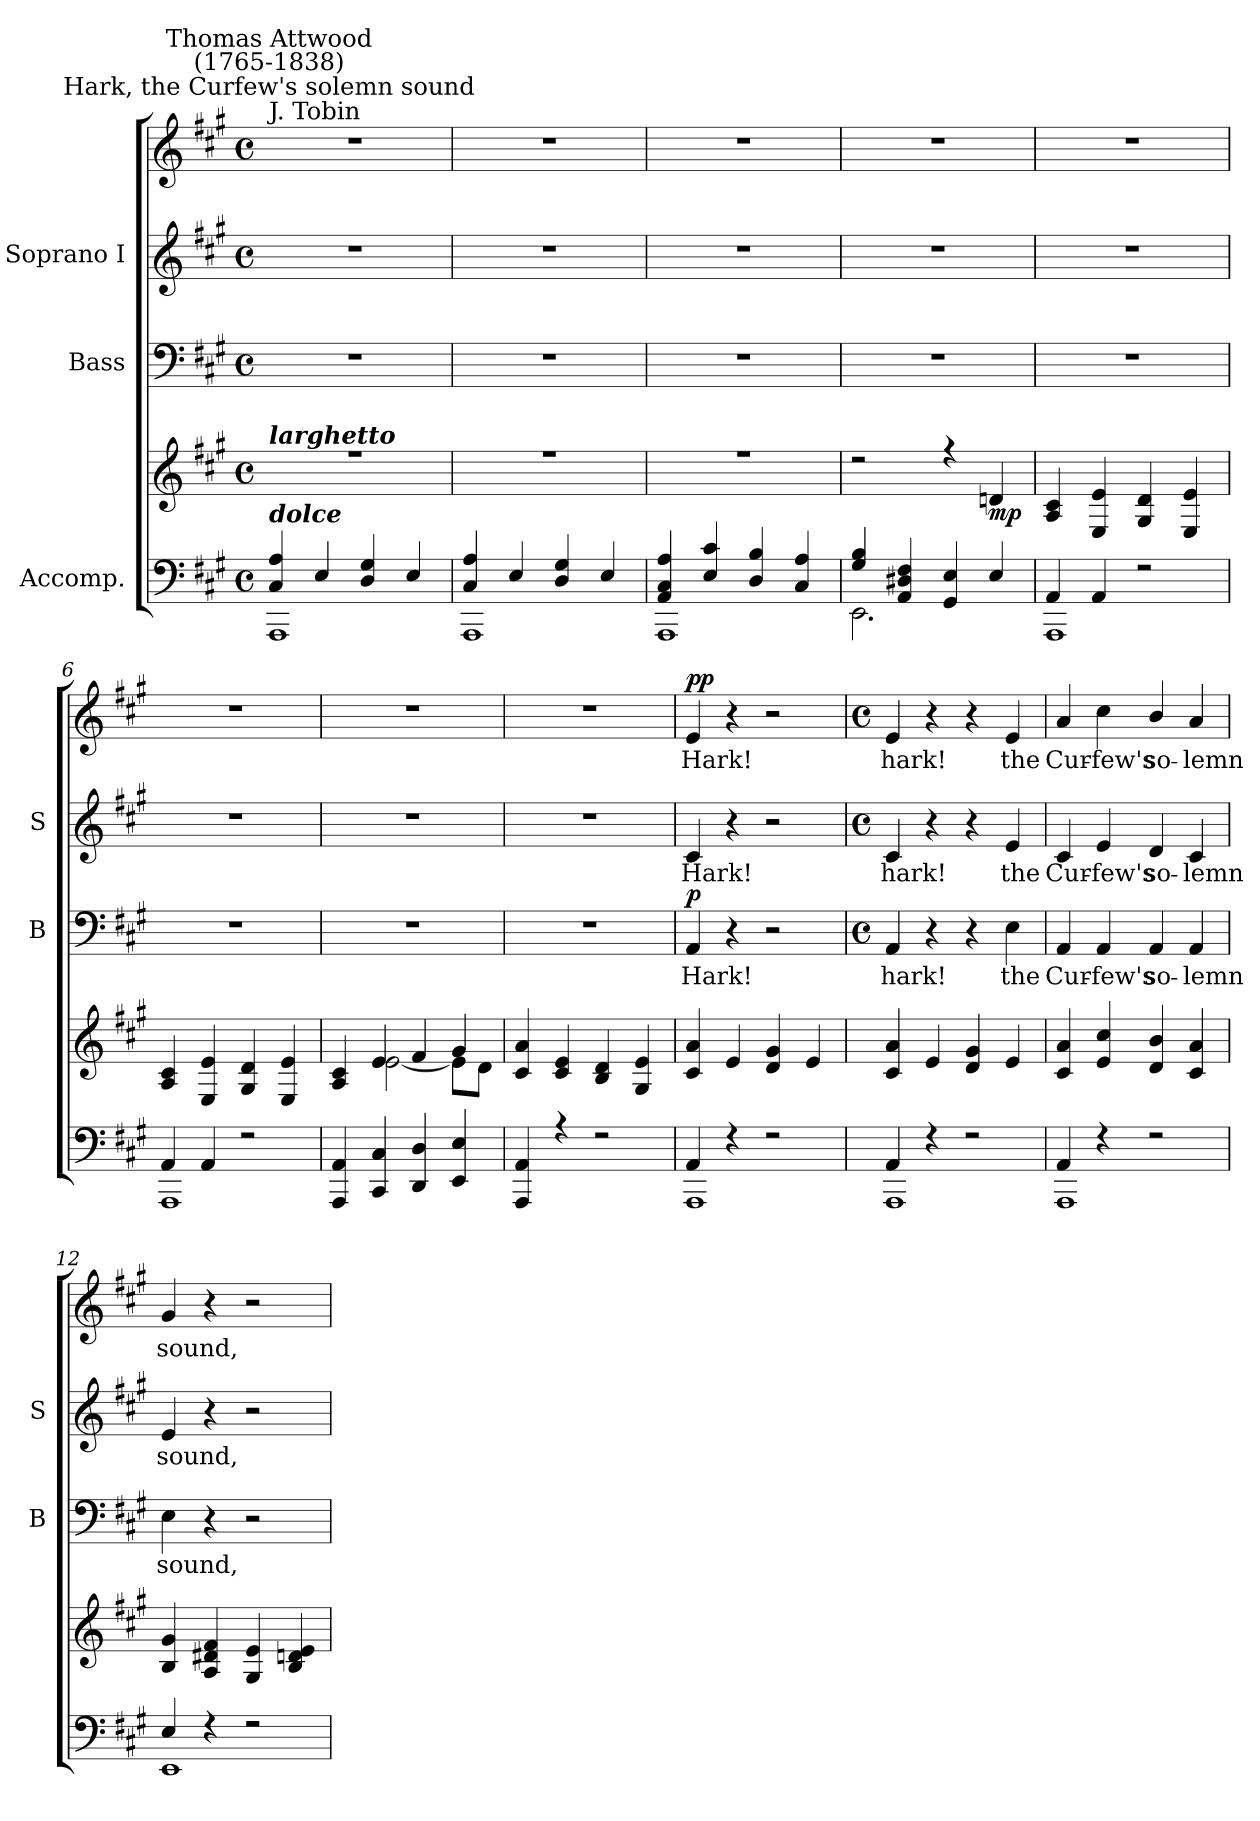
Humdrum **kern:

**kern	**kern	**dynam	**kern	**text	**dynam	**kern	**text	**kern	**text	**dynam
*part3	*part3	*part3	*part2	*part2	*part2	*part1	*part1	*part1	*part1	*part1
*staff5	*staff4	*staff4/5	*staff3	*staff3	*staff3	*staff2	*staff2	*staff1	*staff1	*staff1/2
*I"Accomp.	*	*	*I"Bass	*	*	*I"Soprano I	*	*	*	*
*	*	*	*I'B	*	*	*I'S	*	*	*	*
*clefF4	*clefG2	*	*clefF4	*	*	*clefG2	*	*clefG2	*	*
*k[f#c#g#]	*k[f#c#g#]	*	*k[f#c#g#]	*	*	*k[f#c#g#]	*	*k[f#c#g#]	*	*
*A:	*A:	*	*A:	*	*	*A:	*	*A:	*	*
*M4/4	*M4/4	*	*M4/4	*	*	*M4/4	*	*M4/4	*	*
*met(c)	*met(c)	*	*met(c)	*	*	*met(c)	*	*met(c)	*	*
*MM100	*MM100	*	*MM100	*	*	*MM100	*	*MM100	*	*
=1	=1	=1	=1	=1	=1	=1	=1	=1	=1	=1
*^	*^	*	*	*	*	*	*	*	*	*
!	!	!	!	!	!	!	!	!	!	!LO:TX:a:t=J. Tobin	!	!
!	!	!	!	!	!	!	!	!	!	!LO:TX:a:cj:t=Hark, the Curfew's solemn sound	!	!
!	!	!	!	!	!	!	!	!	!	!LO:TX:a:cj:t=Thomas Attwood\n(1765-1838)	!	!
!	!	!LO:TX:a:Bi:t=larghetto	!	!	!	!	!	!	!	!	!	!
!LO:TX:a:Bi:t=dolce	!	!	!	!	!	!	!	!	!	!	!	!
!	!	!	!	!LO:DY:b=2	!	!	!	!	!	!	!	!
!	!	!	!	!LO:DY:n=1:b=2	!	!	!	!	!	!	!	!
4C#/ 4A/	1AAA\	1r	1ryy	mp mp	1r	.	.	1r	.	1r	.	.
4E/	.	.	.	.	.	.	.	.	.	.	.	.
4D/ 4G#/	.	.	.	.	.	.	.	.	.	.	.	.
4E/	.	.	.	.	.	.	.	.	.	.	.	.
=2	=2	=2	=2	=2	=2	=2	=2	=2	=2	=2	=2	=2
4C#/ 4A/	1AAA\	1r	1ryy	.	1r	.	.	1r	.	1r	.	.
4E/	.	.	.	.	.	.	.	.	.	.	.	.
4D/ 4G#/	.	.	.	.	.	.	.	.	.	.	.	.
4E/	.	.	.	.	.	.	.	.	.	.	.	.
=3	=3	=3	=3	=3	=3	=3	=3	=3	=3	=3	=3	=3
4AA/ 4C#/ 4A/	1AAA\	1r	1ryy	.	1r	.	.	1r	.	1r	.	.
4E/ 4c#/	.	.	.	.	.	.	.	.	.	.	.	.
4D/ 4B/	.	.	.	.	.	.	.	.	.	.	.	.
4C#/ 4A/	.	.	.	.	.	.	.	.	.	.	.	.
=4	=4	=4	=4	=4	=4	=4	=4	=4	=4	=4	=4	=4
4G#/ 4B/	2.EE\	2r	1ryy	.	1r	.	.	1r	.	1r	.	.
4AA/ 4D#X/ 4F#/	.	.	.	.	.	.	.	.	.	.	.	.
4GG#/ 4E/	.	4r	.	.	.	.	.	.	.	.	.	.
!	!	!	!	!LO:DY:b	!	!	!	!	!	!	!	!
4E/	4ryy	4dn	.	mp	.	.	.	.	.	.	.	.
=5	=5	=5	=5	=5	=5	=5	=5	=5	=5	=5	=5	=5
4AA/	1AAA\	4A 4c#	1ryy	.	1r	.	.	1r	.	1r	.	.
4AA/	.	4E 4e	.	.	.	.	.	.	.	.	.	.
2r	.	4G# 4d	.	.	.	.	.	.	.	.	.	.
.	.	4E 4e	.	.	.	.	.	.	.	.	.	.
=6	=6	=6	=6	=6	=6	=6	=6	=6	=6	=6	=6	=6
4AA/	1AAA\	4A 4c#	1ryy	.	1r	.	.	1r	.	1r	.	.
4AA/	.	4E 4e	.	.	.	.	.	.	.	.	.	.
2r	.	4G# 4d	.	.	.	.	.	.	.	.	.	.
.	.	4E 4e	.	.	.	.	.	.	.	.	.	.
=7	=7	=7	=7	=7	=7	=7	=7	=7	=7	=7	=7	=7
4AAA/ 4AA/	1ryy	4A 4c#	4ryy	.	1r	.	.	1r	.	1r	.	.
4CC#/ 4C#/	.	4e	[2e\	.	.	.	.	.	.	.	.	.
4DD/ 4D/	.	4f#	.	.	.	.	.	.	.	.	.	.
4EE/ 4E/	.	4g#	8e\L]	.	.	.	.	.	.	.	.	.
.	.	.	8d\J	.	.	.	.	.	.	.	.	.
=8	=8	=8	=8	=8	=8	=8	=8	=8	=8	=8	=8	=8
4AAA/ 4AA/	1ryy	4c# 4a	1ryy	.	1r	.	.	1r	.	1r	.	.
4r	.	4c# 4e	.	.	.	.	.	.	.	.	.	.
2r	.	4B 4d	.	.	.	.	.	.	.	.	.	.
.	.	4G# 4e	.	.	.	.	.	.	.	.	.	.
=9	=9	=9	=9	=9	=9	=9	=9	=9	=9	=9	=9	=9
!	!	!	!	!	!	!LO:LY:b	!LO:DY:b	!	!LO:LY:b	!	!LO:LY:b	!LO:DY:b=2
!	!	!	!	!	!	!	!	!	!	!	!	!LO:DY:n=1:b
4AA/	1AAA\	4c# 4a	1ryy	.	4AA	Hark!	p	4c#	Hark!	4e	Hark!	p p
4r	.	4e	.	.	4r	.	.	4r	.	4r	.	.
2r	.	4d 4g#	.	.	2r	.	.	2r	.	2r	.	.
.	.	4e	.	.	.	.	.	.	.	.	.	.
*	*	*v	*v	*	*	*	*	*	*	*	*	*
!!LO:LB:g=z
=10	=10	=10	=10	=10	=10	=10	=10	=10	=10	=10	=10
*	*	*	*	*M4/4	*	*	*M4/4	*	*M4/4	*	*
*	*	*	*	*met(c)	*	*	*met(c)	*	*met(c)	*	*
!	!	!	!	!	!LO:LY:b	!	!	!LO:LY:b	!	!LO:LY:b	!
4AA/	1AAA\	4c# 4a	.	4AA	hark!	.	4c#	hark!	4e	hark!	.
4r	.	4e	.	4r	.	.	4r	.	4r	.	.
2r	.	4d 4g#	.	4r	.	.	4r	.	4r	.	.
!	!	!	!	!	!LO:LY:b	!	!	!LO:LY:b	!	!LO:LY:b	!
.	.	4e	.	4E	the	.	4e	the	4e	the	.
=11	=11	=11	=11	=11	=11	=11	=11	=11	=11	=11	=11
!	!	!	!	!	!LO:LY:b	!	!	!LO:LY:b	!	!LO:LY:b	!
4AA/	1AAA\	4c# 4a	.	4AA	Cur-	.	4c#	Cur-	4a	Cur-	.
!	!	!	!	!	!LO:LY:b	!	!	!LO:LY:b	!	!LO:LY:b	!
4r	.	4e 4cc#	.	4AA	-few's	.	4e	-few's	4cc#	-few's	.
!	!	!	!	!	!LO:LY:b	!	!	!LO:LY:b	!	!LO:LY:b	!
2r	.	4d 4b	.	4AA/	so-	.	4d/	so-	4b/	so-	.
!	!	!	!	!	!LO:LY:b	!	!	!LO:LY:b	!	!LO:LY:b	!
.	.	4c# 4a	.	4AA	-lemn	.	4c#	-lemn	4a	-lemn	.
=12	=12	=12	=12	=12	=12	=12	=12	=12	=12	=12	=12
!	!	!	!	!	!LO:LY:b	!	!	!LO:LY:b	!	!LO:LY:b	!
4E/	1EE\	4B 4g#	.	4E	sound,	.	4e	sound,	4g#	sound,	.
4r	.	4A 4d#X 4f#	.	4r	.	.	4r	.	4r	.	.
2r	.	4G# 4e	.	2r	.	.	2r	.	2r	.	.
.	.	4B 4dn 4e	.	.	.	.	.	.	.	.	.
*v	*v	*	*	*	*	*	*	*	*	*	*
=	=	=	=	=	=	=	=	=	=	=
*-	*-	*-	*-	*-	*-	*-	*-	*-	*-	*-
